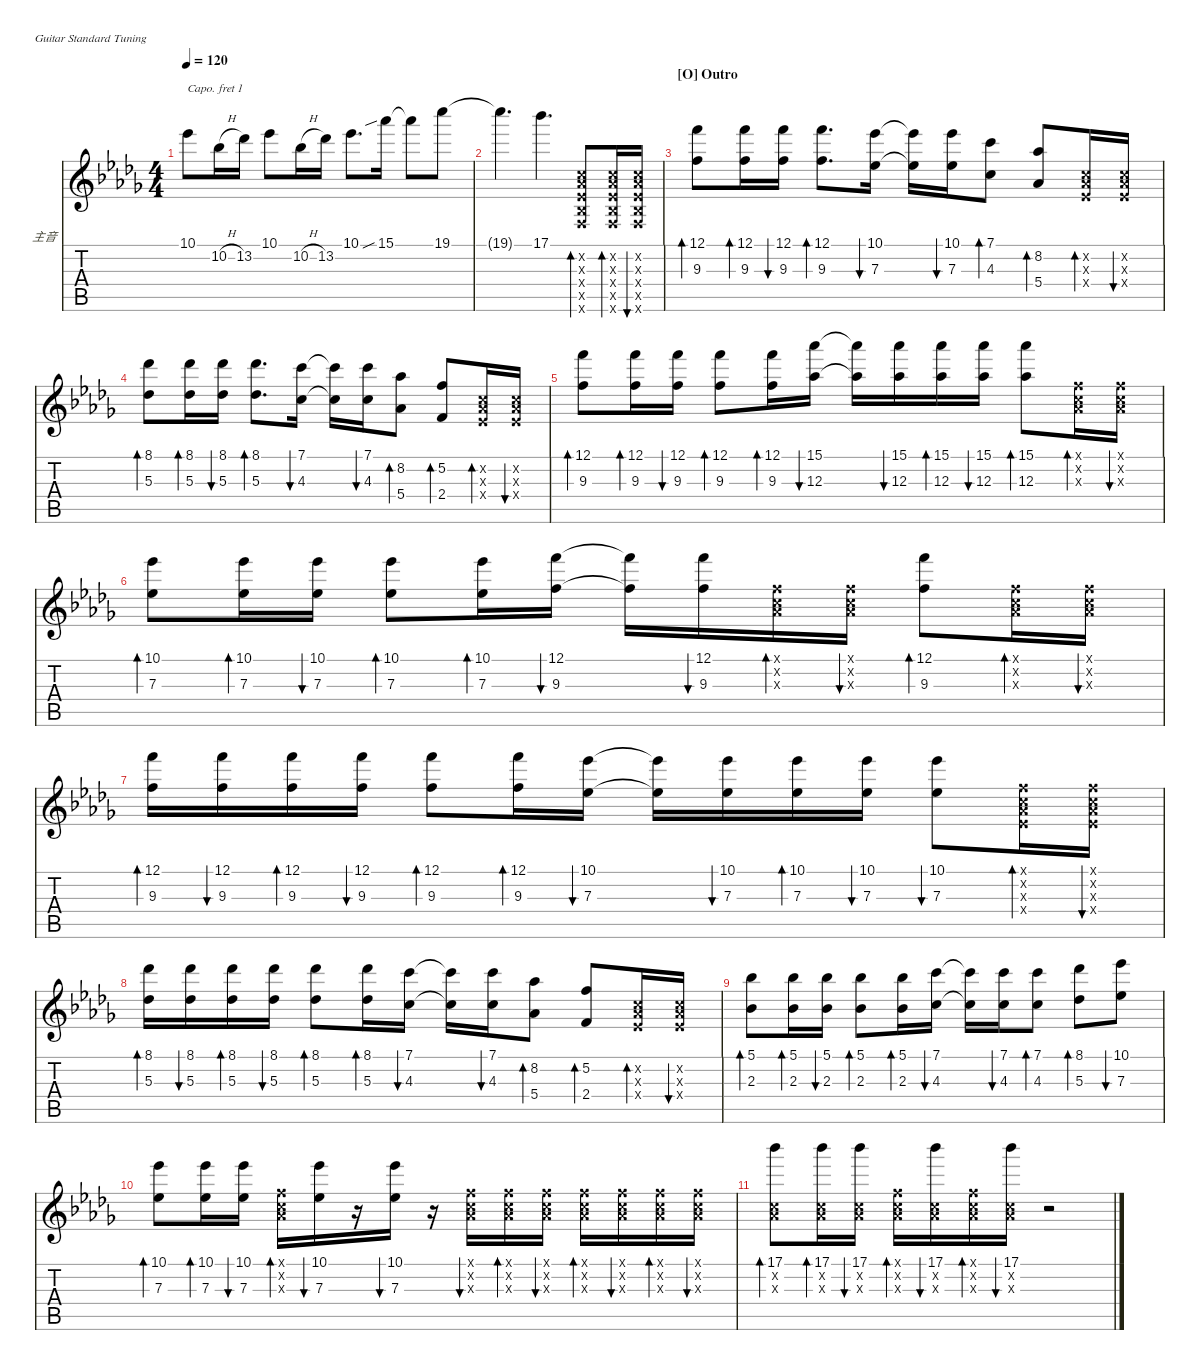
\defaultSystemsLayout 4
\hideDynamics
\bracketExtendMode nobrackets
\firstSystemTrackNameOrientation horizontal
\extendBarLines
\chordDiagramsInScore
\track ("主音" "主音") {instrument acousticguitarsteel}
\staff {score tabs}
\capo 1
\tuning (E4 B3 G3 D3 A2 E2)
\ts (4 4)
\scale
0.244067
\tempo 120
\accidentals auto
\clef g2
\ottava regular
\simile none
\ks db
10.1{acc b}.8{dy mf beam Down} 10.2{h acc b}.16{beam Down} 13.2{acc b}.16{beam Down} 10.1{acc b}.8{beam Down} 10.2{h acc b}.16{beam Down} 13.2{acc b}.16{beam Down} 10.1{acc b}.8{d beam Down} 15.1{sib acc b}.16{beam Down} 15.1{t acc b}.8{beam Down} 19.1{acc forcenatural}.8{beam Down} |
\scale
0.244067 19.1{t acc forcenatural}.4{d beam Down} 17.1{acc b}.4{d beam Down} (0.6{x acc forcenatural} 0.5{x acc b} 0.4{x acc b} 0.3{x acc b} 0.2{x acc forcenatural}).8{bd 30 beam Up} (0.6{x acc forcenatural} 0.5{x acc b} 0.4{x acc b} 0.3{x acc b} 0.2{x acc forcenatural}).16{bd 30 beam Up} (0.6{x acc forcenatural} 0.5{x acc b} 0.4{x acc b} 0.3{x acc b} 0.2{x acc forcenatural}).16{bu 30 beam Up} |
\section ("O" "Outro")
\scale
0.267798 (12.1{acc forcenatural} 9.3{acc forcenatural}).8{bd 30 beam Down} (12.1{acc forcenatural} 9.3{acc forcenatural}).16{bd 30 beam Down} (12.1{acc forcenatural} 9.3{acc forcenatural}).16{bu 30 beam Down} (12.1{acc forcenatural} 9.3{acc forcenatural}).8{d bd 30 beam Down} (10.1{acc b} 7.3{acc b}).16{bu 30 beam Down} (10.1{t acc b} 7.3{t acc b}).16{beam Down} (10.1{acc b} 7.3{acc b}).16{bu 30 beam Down} (7.1{acc forcenatural} 4.3{acc forcenatural}).8{bd 30 beam Down} (8.2{acc b} 5.4{acc b}).8{bd 30 beam Up} (0.4{x acc b} 0.2{x acc forcenatural} 0.3{x acc b}).16{bd 30 beam Up} (0.4{x acc b} 0.2{x acc forcenatural} 0.3{x acc b}).16{bu 30 beam Up} |
\scale
0.244067 (8.1{acc b} 5.3{acc b}).8{bd 30 beam Down} (8.1{acc b} 5.3{acc b}).16{bd 30 beam Down} (8.1{acc b} 5.3{acc b}).16{bu 30 beam Down} (8.1{acc b} 5.3{acc b}).8{d bd 30 beam Down} (7.1{acc forcenatural} 4.3{acc forcenatural}).16{bu 30 beam Down} (7.1{t acc forcenatural} 4.3{t acc forcenatural}).16{beam Down} (7.1{acc forcenatural} 4.3{acc forcenatural}).16{bu 30 beam Down} (8.2{acc b} 5.4{acc b}).8{bd 30 beam Down} (5.2{acc forcenatural} 2.4{acc forcenatural}).8{bd 30 beam Up} (0.4{x acc b} 0.2{x acc forcenatural} 0.3{x acc b}).16{bd 30 beam Up} (0.4{x acc b} 0.2{x acc forcenatural} 0.3{x acc b}).16{bu 30 beam Up} |
\scale
0.244067 (12.1{acc forcenatural} 9.3{acc forcenatural}).8{bd 30 beam Down} (12.1{acc forcenatural} 9.3{acc forcenatural}).16{bd 30 beam Down} (12.1{acc forcenatural} 9.3{acc forcenatural}).16{bu 30 beam Down} (12.1{acc forcenatural} 9.3{acc forcenatural}).8{bd 30 beam Down} (12.1{acc forcenatural} 9.3{acc forcenatural}).16{bd 30 beam Down} (15.1{acc b} 12.3{acc b}).16{bu 30 beam Down} (15.1{t acc b} 12.3{t acc b}).16{beam Down} (15.1{acc b} 12.3{acc b}).16{bu 30 beam Down} (15.1{acc b} 12.3{acc b}).16{bd 30 beam Down} (15.1{acc b} 12.3{acc b}).16{bu 30 beam Down} (15.1{acc b} 12.3{acc b}).8{bd 30 beam Down} (0.1{x acc forcenatural} 0.3{x acc b} 0.2{x acc forcenatural}).16{bd 30 beam Down} (0.1{x acc forcenatural} 0.3{x acc b} 0.2{x acc forcenatural}).16{bu 30 beam Down} |
\scale
0.244068 (10.1{acc b} 7.3{acc b}).8{bd 30 beam Down} (10.1{acc b} 7.3{acc b}).16{bd 30 beam Down} (10.1{acc b} 7.3{acc b}).16{bu 30 beam Down} (10.1{acc b} 7.3{acc b}).8{bd 30 beam Down} (10.1{acc b} 7.3{acc b}).16{bd 30 beam Down} (12.1{acc forcenatural} 9.3{acc forcenatural}).16{bu 30 beam Down} (12.1{t acc forcenatural} 9.3{t acc forcenatural}).16{beam Down} (12.1{acc forcenatural} 9.3{acc forcenatural}).16{bu 30 beam Down} (0.1{x acc forcenatural} 0.2{x acc forcenatural} 0.3{x acc b}).16{bd 30 beam Down} (0.1{x acc forcenatural} 0.2{x acc forcenatural} 0.3{x acc b}).16{bu 30 beam Down} (12.1{acc forcenatural} 9.3{acc forcenatural}).8{bd 30 beam Down} (0.1{x acc forcenatural} 0.2{x acc forcenatural} 0.3{x acc b}).16{bd 30 beam Down} (0.1{x acc forcenatural} 0.2{x acc forcenatural} 0.3{x acc b}).16{bu 30 beam Down} |
\scale
0.267798 (12.1{acc forcenatural} 9.3{acc forcenatural}).16{bd 30 beam Down} (12.1{acc forcenatural} 9.3{acc forcenatural}).16{bu 30 beam Down} (12.1{acc forcenatural} 9.3{acc forcenatural}).16{bd 30 beam Down} (12.1{acc forcenatural} 9.3{acc forcenatural}).16{bu 30 beam Down} (12.1{acc forcenatural} 9.3{acc forcenatural}).8{bd 30 beam Down} (12.1{acc forcenatural} 9.3{acc forcenatural}).16{bd 30 beam Down} (10.1{acc b} 7.3{acc b}).16{bu 30 beam Down} (10.1{t acc b} 7.3{t acc b}).16{beam Down} (10.1{acc b} 7.3{acc b}).16{bu 30 beam Down} (10.1{acc b} 7.3{acc b}).16{bd 30 beam Down} (10.1{acc b} 7.3{acc b}).16{bu 30 beam Down} (10.1{acc b} 7.3{acc b}).8{bu 30 beam Down} (0.4{x acc b} 0.2{x acc forcenatural} 0.3{x acc b} 0.1{x acc forcenatural}).16{bd 30 beam Down} (0.4{x acc b} 0.2{x acc forcenatural} 0.3{x acc b} 0.1{x acc forcenatural}).16{bu 30 beam Down} |
\scale
0.244067 (8.1{acc b} 5.3{acc b}).16{bd 30 beam Down} (8.1{acc b} 5.3{acc b}).16{bu 30 beam Down} (8.1{acc b} 5.3{acc b}).16{bd 30 beam Down} (8.1{acc b} 5.3{acc b}).16{bu 30 beam Down} (8.1{acc b} 5.3{acc b}).8{bd 30 beam Down} (8.1{acc b} 5.3{acc b}).16{bd 30 beam Down} (7.1{acc forcenatural} 4.3{acc forcenatural}).16{bu 30 beam Down} (7.1{t acc forcenatural} 4.3{t acc forcenatural}).16{beam Down} (7.1{acc forcenatural} 4.3{acc forcenatural}).16{bu 30 beam Down} (8.2{acc b} 5.4{acc b}).8{bd 30 beam Down} (5.2{acc forcenatural} 2.4{acc forcenatural}).8{bd 30 beam Up} (0.4{x acc b} 0.2{x acc forcenatural} 0.3{x acc b}).16{bd 30 beam Up} (0.4{x acc b} 0.2{x acc forcenatural} 0.3{x acc b}).16{bu 30 beam Up} |
\scale
0.322869 (5.1{acc b} 2.3{acc b}).8{bd 30 beam Down} (5.1{acc b} 2.3{acc b}).16{bd 30 beam Down} (5.1{acc b} 2.3{acc b}).16{bu 30 beam Down} (5.1{acc b} 2.3{acc b}).8{bd 30 beam Down} (5.1{acc b} 2.3{acc b}).16{bd 30 beam Down} (7.1{acc forcenatural} 4.3{acc forcenatural}).16{bu 30 beam Down} (7.1{t acc forcenatural} 4.3{t acc forcenatural}).16{beam Down} (7.1{acc forcenatural} 4.3{acc forcenatural}).16{bu 30 beam Down} (7.1{acc forcenatural} 4.3{acc forcenatural}).8{bd 30 beam Down} (8.1{acc b} 5.3{acc b}).8{bd 30 beam Down} (10.1{acc b} 7.3{acc b}).8{bu 30 beam Down} |
\scale
0.322869 (10.1{acc b} 7.3{acc b}).8{bd 30 beam Down} (10.1{acc b} 7.3{acc b}).16{bd 30 beam Down} (10.1{acc b} 7.3{acc b}).16{bu 30 beam Down} (0.1{x acc forcenatural} 0.2{x acc forcenatural} 0.3{x acc b}).16{bd 30 beam Down} (10.1{acc b} 7.3{acc b}).16{bu 30 beam Down} r.16{beam Down} (10.1{acc b} 7.3{acc b}).16{bu 30 beam Down} r.16{beam Down} (0.3{x acc b} 0.2{x acc forcenatural} 0.1{x acc forcenatural}).16{bu 30 beam Down} (0.3{x acc b} 0.2{x acc forcenatural} 0.1{x acc forcenatural}).16{bd 30 beam Down} (0.3{x acc b} 0.2{x acc forcenatural} 0.1{x acc forcenatural}).16{bu 30 beam Down} (0.3{x acc b} 0.2{x acc forcenatural} 0.1{x acc forcenatural}).16{bd 30 beam Down} (0.3{x acc b} 0.2{x acc forcenatural} 0.1{x acc forcenatural}).16{bu 30 beam Down} (0.3{x acc b} 0.2{x acc forcenatural} 0.1{x acc forcenatural}).16{bd 30 beam Down} (0.3{x acc b} 0.2{x acc forcenatural} 0.1{x acc forcenatural}).16{bu 30 beam Down} |
\scale
0.354261 (17.1{acc b} 0.2{x acc forcenatural} 0.3{x acc b}).8{bd 30 beam Down} (17.1{acc b} 0.2{x acc forcenatural} 0.3{x acc b}).16{bd 30 beam Down} (17.1{acc b} 0.2{x acc forcenatural} 0.3{x acc b}).16{bu 30 beam Down} (0.3{x acc b} 0.2{x acc forcenatural} 0.1{x acc forcenatural}).16{bd 30 beam Down} (17.1{acc b} 0.2{x acc forcenatural} 0.3{x acc b}).16{bu 30 beam Down} (0.3{x acc b} 0.2{x acc forcenatural} 0.1{x acc forcenatural}).16{bd 30 beam Down} (17.1{acc b} 0.2{x acc forcenatural} 0.3{x acc b}).16{bu 30 beam Down} r.2{beam Down}
